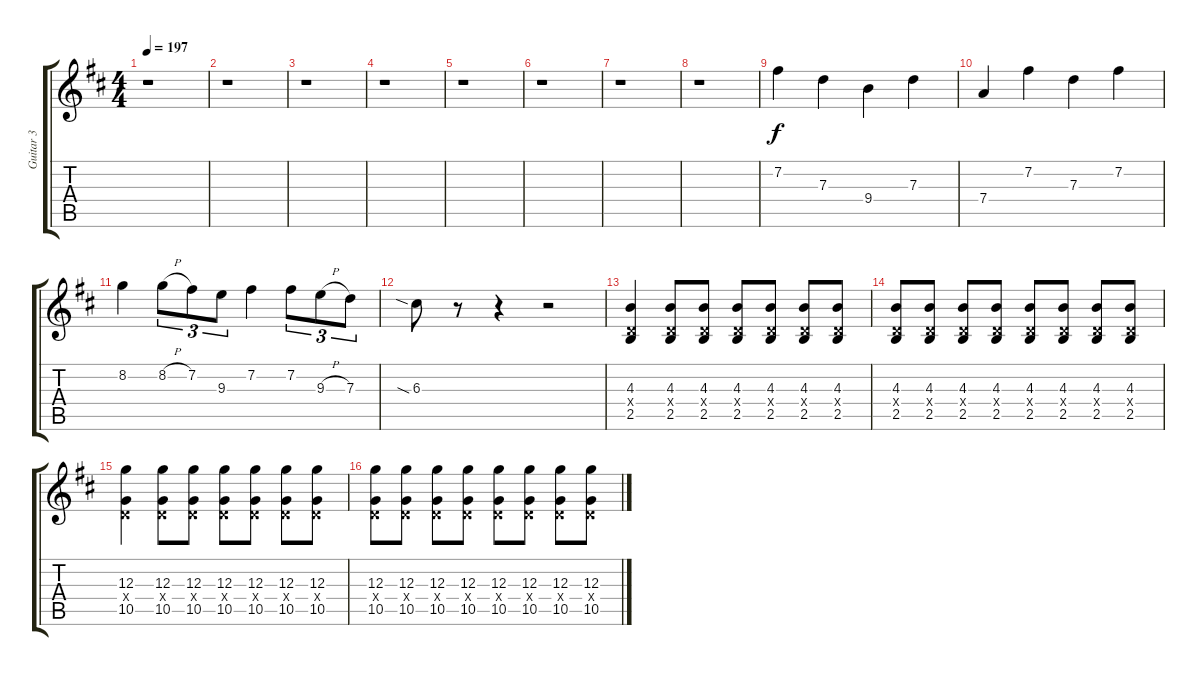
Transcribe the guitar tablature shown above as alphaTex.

\track ("Guitar 3" "Guitar 3") {instrument distortionguitar}
\staff {score tabs}
\tuning (E4 B3 G3 D3 A2 E2) {hide}
\ts (4 4)
\tempo 197
\clef g2
\ks d
r.1{dy f} |
r.1 |
r.1 |
r.1 |
r.1 |
r.1 |
r.1 |
r.1 |
7.2.4 7.3.4 9.4.4 7.3.4 |
7.4.4 7.2.4 7.3.4 7.2.4 |
8.2.4 8.2{h}.8{tu (3 2)} 7.2.8{tu (3 2)} 9.3.8{tu (3 2)} 7.2.4 7.2.8{tu (3 2)} 9.3{h}.8{tu (3 2)} 7.3.8{tu (3 2)} |
6.3{sia}.8 r.8 r.4 r.2 |
(4.3 0.4{x} 2.5).4 (4.3 0.4{x} 2.5).8 (4.3 0.4{x} 2.5).8 (4.3 0.4{x} 2.5).8 (4.3 0.4{x} 2.5).8 (4.3 0.4{x} 2.5).8 (4.3 0.4{x} 2.5).8 |
(4.3 0.4{x} 2.5).8 (4.3 0.4{x} 2.5).8 (4.3 0.4{x} 2.5).8 (4.3 0.4{x} 2.5).8 (4.3 0.4{x} 2.5).8 (4.3 0.4{x} 2.5).8 (4.3 0.4{x} 2.5).8 (4.3 0.4{x} 2.5).8 |
(12.3 0.4{x} 10.5).4 (12.3 0.4{x} 10.5).8 (12.3 0.4{x} 10.5).8 (12.3 0.4{x} 10.5).8 (12.3 0.4{x} 10.5).8 (12.3 0.4{x} 10.5).8 (12.3 0.4{x} 10.5).8 |
(12.3 0.4{x} 10.5).8 (12.3 0.4{x} 10.5).8 (12.3 0.4{x} 10.5).8 (12.3 0.4{x} 10.5).8 (12.3 0.4{x} 10.5).8 (12.3 0.4{x} 10.5).8 (12.3 0.4{x} 10.5).8 (12.3 0.4{x} 10.5).8
